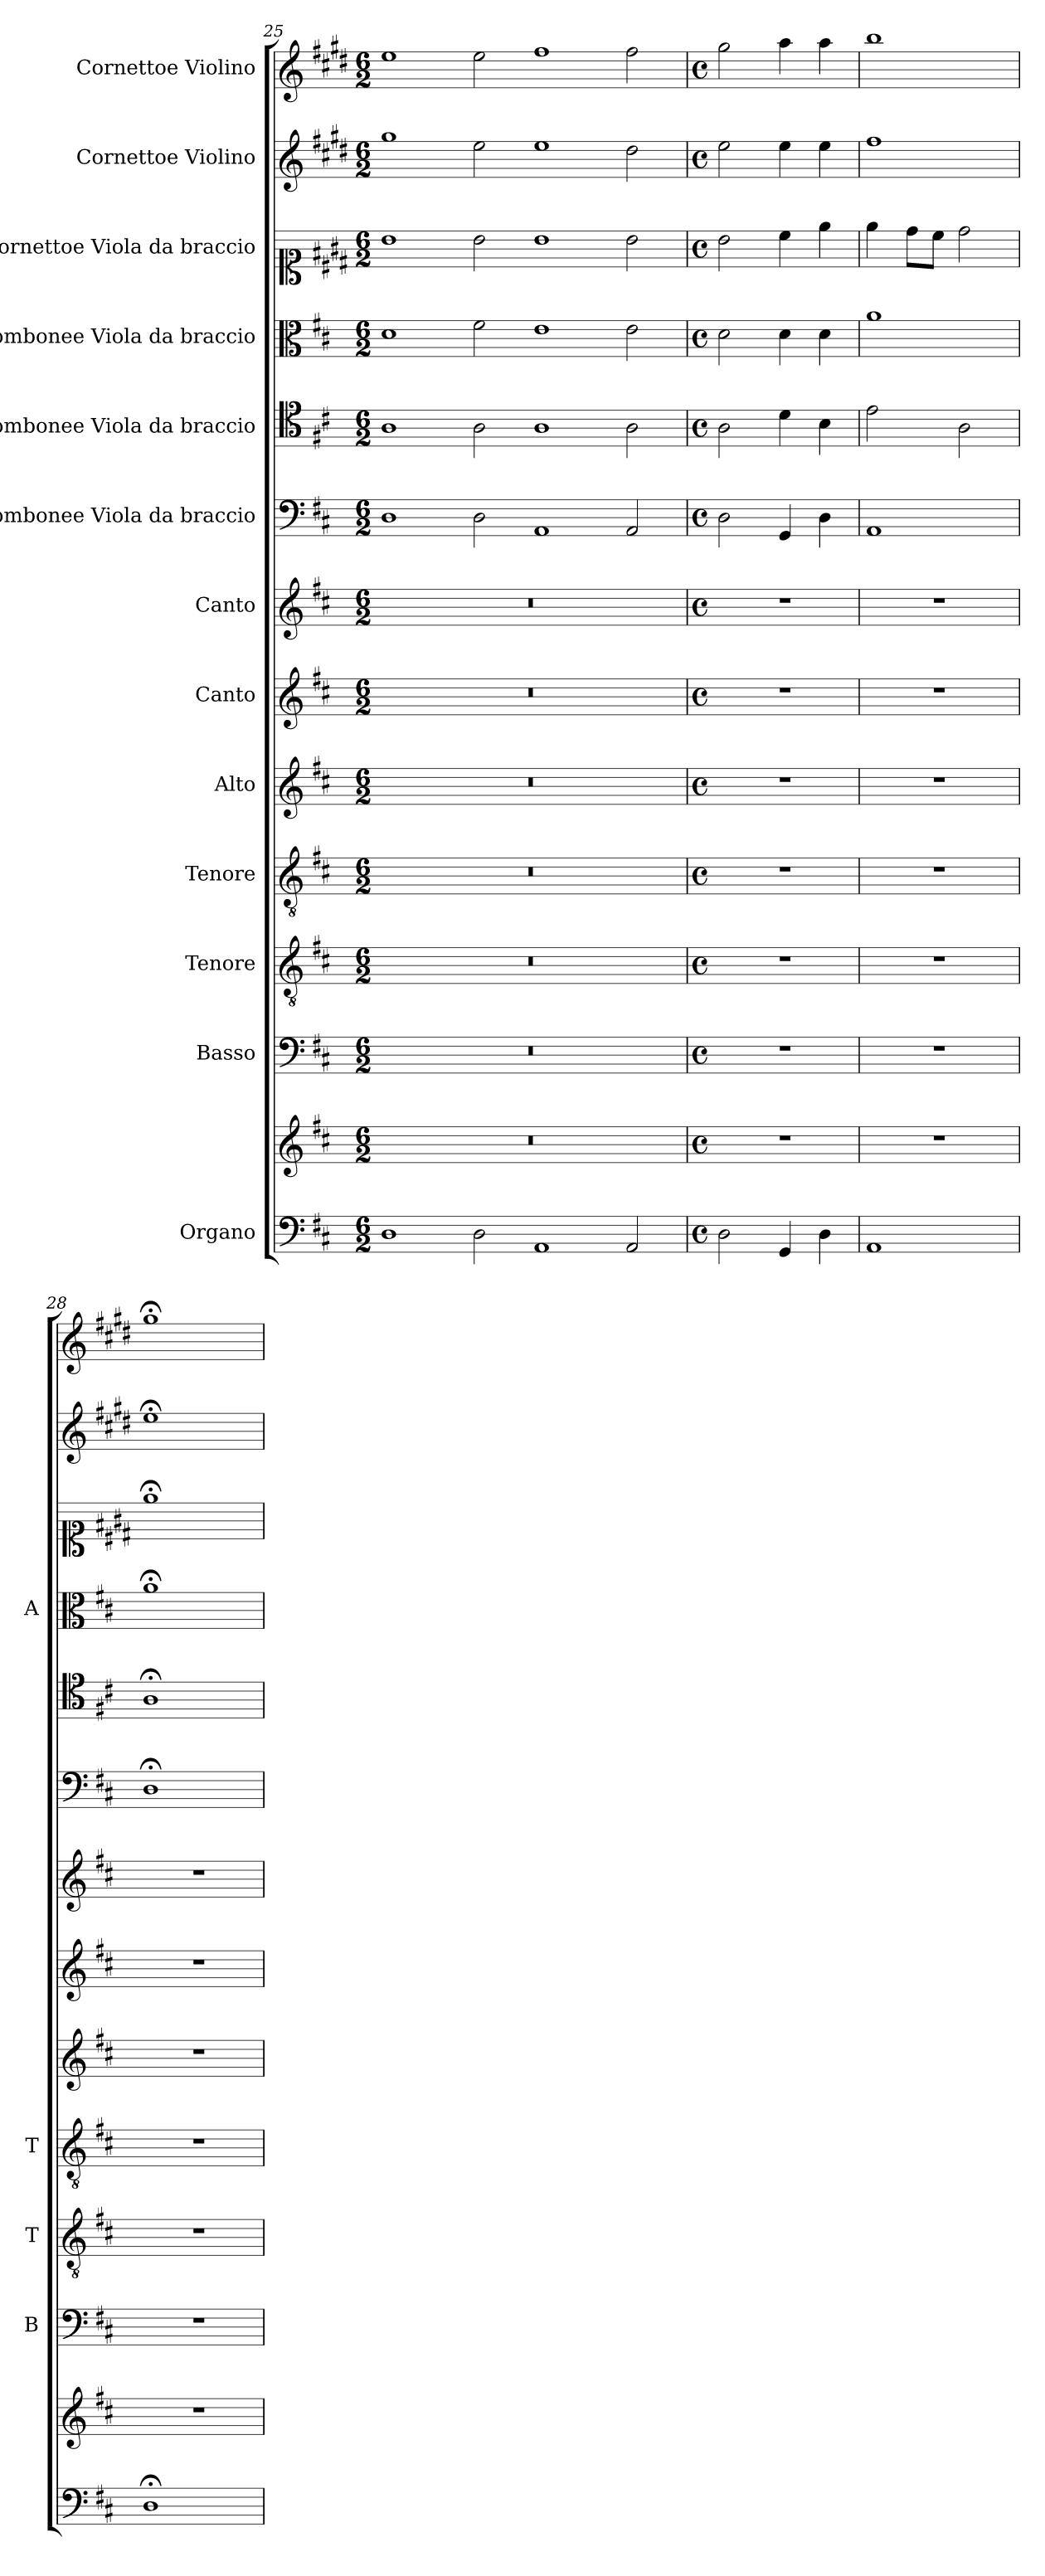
**kern	**kern	**kern	**kern	**kern	**kern	**kern	**kern	**kern	**kern	**kern	**kern	**kern	**kern
*part13	*part13	*part12	*part11	*part10	*part9	*part8	*part7	*part6	*part5	*part4	*part3	*part2	*part1
*staff14	*staff13	*staff12	*staff11	*staff10	*staff9	*staff8	*staff7	*staff6	*staff5	*staff4	*staff3	*staff2	*staff1
*I"Organo	*	*I"Basso	*I"Tenore	*I"Tenore	*I"Alto	*I"Canto	*I"Canto	*I"Trombonee Viola da braccio	*I"Trombonee Viola da braccio	*I"Trombonee Viola da braccio	*I"Cornettoe Viola da braccio	*I"Cornettoe Violino	*I"Cornettoe Violino
*	*	*I'B	*I'T	*I'T	*	*	*	*	*	*I'A	*	*	*
*clefF4	*clefG2	*clefF4	*clefGv2	*clefGv2	*clefG2	*clefG2	*clefG2	*clefF4	*clefC4	*clefC3	*clefC1	*clefG2	*clefG2
*	*	*	*ITrd7c12	*ITrd7c12	*	*	*	*	*	*	*ITrd1c2	*ITrd1c2	*ITrd1c2
*k[f#c#]	*k[f#c#]	*k[f#c#]	*k[f#c#]	*k[f#c#]	*k[f#c#]	*k[f#c#]	*k[f#c#]	*k[f#c#]	*k[f#c#]	*k[f#c#]	*k[f#c#]	*k[f#c#]	*k[f#c#]
*D:	*D:	*D:	*D:	*D:	*D:	*D:	*D:	*D:	*D:	*D:	*D:	*D:	*D:
*M6/2	*M6/2	*M6/2	*M6/2	*M6/2	*M6/2	*M6/2	*M6/2	*M6/2	*M6/2	*M6/2	*M6/2	*M6/2	*M6/2
=25	=25	=25	=25	=25	=25	=25	=25	=25	=25	=25	=25	=25	=25
!	!LO:N:vis=1	!LO:N:vis=1	!LO:N:vis=1	!LO:N:vis=1	!LO:N:vis=1	!LO:N:vis=1	!LO:N:vis=1	!	!	!	!	!	!
1D	0.r	0.r	0.r	0.r	0.r	0.r	0.r	1D	1A	1d	1a	1ff#	1dd
2D\	.	.	.	.	.	.	.	2D\	2A\	2f#\	2a\	2dd\	2dd\
1AA	.	.	.	.	.	.	.	1AA	1A	1e	1a	1dd	1ee
2AA/	.	.	.	.	.	.	.	2AA/	2A\	2e\	2a\	2cc#\	2ee\
=26	=26	=26	=26	=26	=26	=26	=26	=26	=26	=26	=26	=26	=26
*M4/4	*M4/4	*M4/4	*M4/4	*M4/4	*M4/4	*M4/4	*M4/4	*M4/4	*M4/4	*M4/4	*M4/4	*M4/4	*M4/4
*met(c)	*met(c)	*met(c)	*met(c)	*met(c)	*met(c)	*met(c)	*met(c)	*met(c)	*met(c)	*met(c)	*met(c)	*met(c)	*met(c)
*	*	*	*	*	*	*	*	*	*	*	*	*	*MM130
2D\	1r	1r	1r	1r	1r	1r	1r	2D\	2A\	2d\	2a\	2dd\	2ff#\
4GG/	.	.	.	.	.	.	.	4GG/	4d\	4d\	4b\	4dd\	4gg\
4D\	.	.	.	.	.	.	.	4D\	4B\	4d\	4dd\	4dd\	4gg\
=27	=27	=27	=27	=27	=27	=27	=27	=27	=27	=27	=27	=27	=27
1AA	1r	1r	1r	1r	1r	1r	1r	1AA	2e\	1a	4dd\	1ee	1aa
.	.	.	.	.	.	.	.	.	.	.	8cc#\L	.	.
.	.	.	.	.	.	.	.	.	.	.	8b\J	.	.
.	.	.	.	.	.	.	.	.	2A\	.	2cc#\	.	.
=28	=28	=28	=28	=28	=28	=28	=28	=28	=28	=28	=28	=28	=28
1D;<	1r	1r	1r	1r	1r	1r	1r	1D;<	1A;<	1a;<	1dd;<	1dd;<	1ff#;<
*MM130	*MM130	*MM130	*MM130	*MM130	*MM130	*MM130	*MM130	*MM130	*MM130	*MM130	*MM130	*MM130	*MM130
=	=	=	=	=	=	=	=	=	=	=	=	=	=
*-	*-	*-	*-	*-	*-	*-	*-	*-	*-	*-	*-	*-	*-
